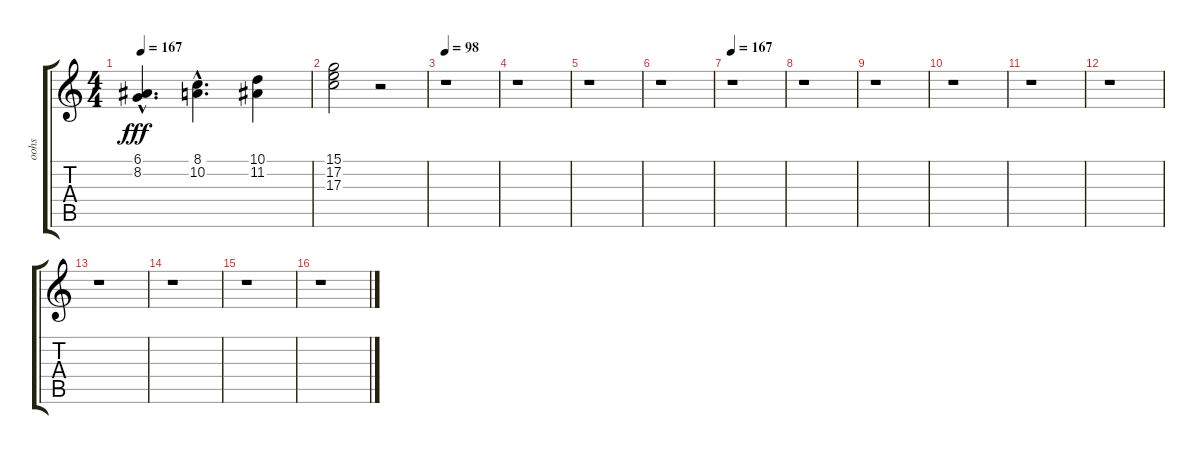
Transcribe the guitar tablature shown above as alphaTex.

\track ("oohs" "oohs") {instrument voiceoohs}
\staff {score tabs}
\tuning (E4 B3 G3 D3 A2 E2) {hide}
\ts (4 4)
\tempo 167
\clef g2
\ks c
(6.1{hac} 8.2{hac}).4{d dy fff volume 16} (8.1{hac} 10.2{hac}).4{d} (10.1 11.2).4 |
(15.1 17.2 17.3).2 r.2 |
\tempo 98
r.1 |
r.1 |
r.1 |
r.1 |
\tempo 167
r.1 |
r.1 |
r.1 |
r.1 |
r.1 |
r.1 |
r.1 |
r.1 |
r.1 |
r.1
